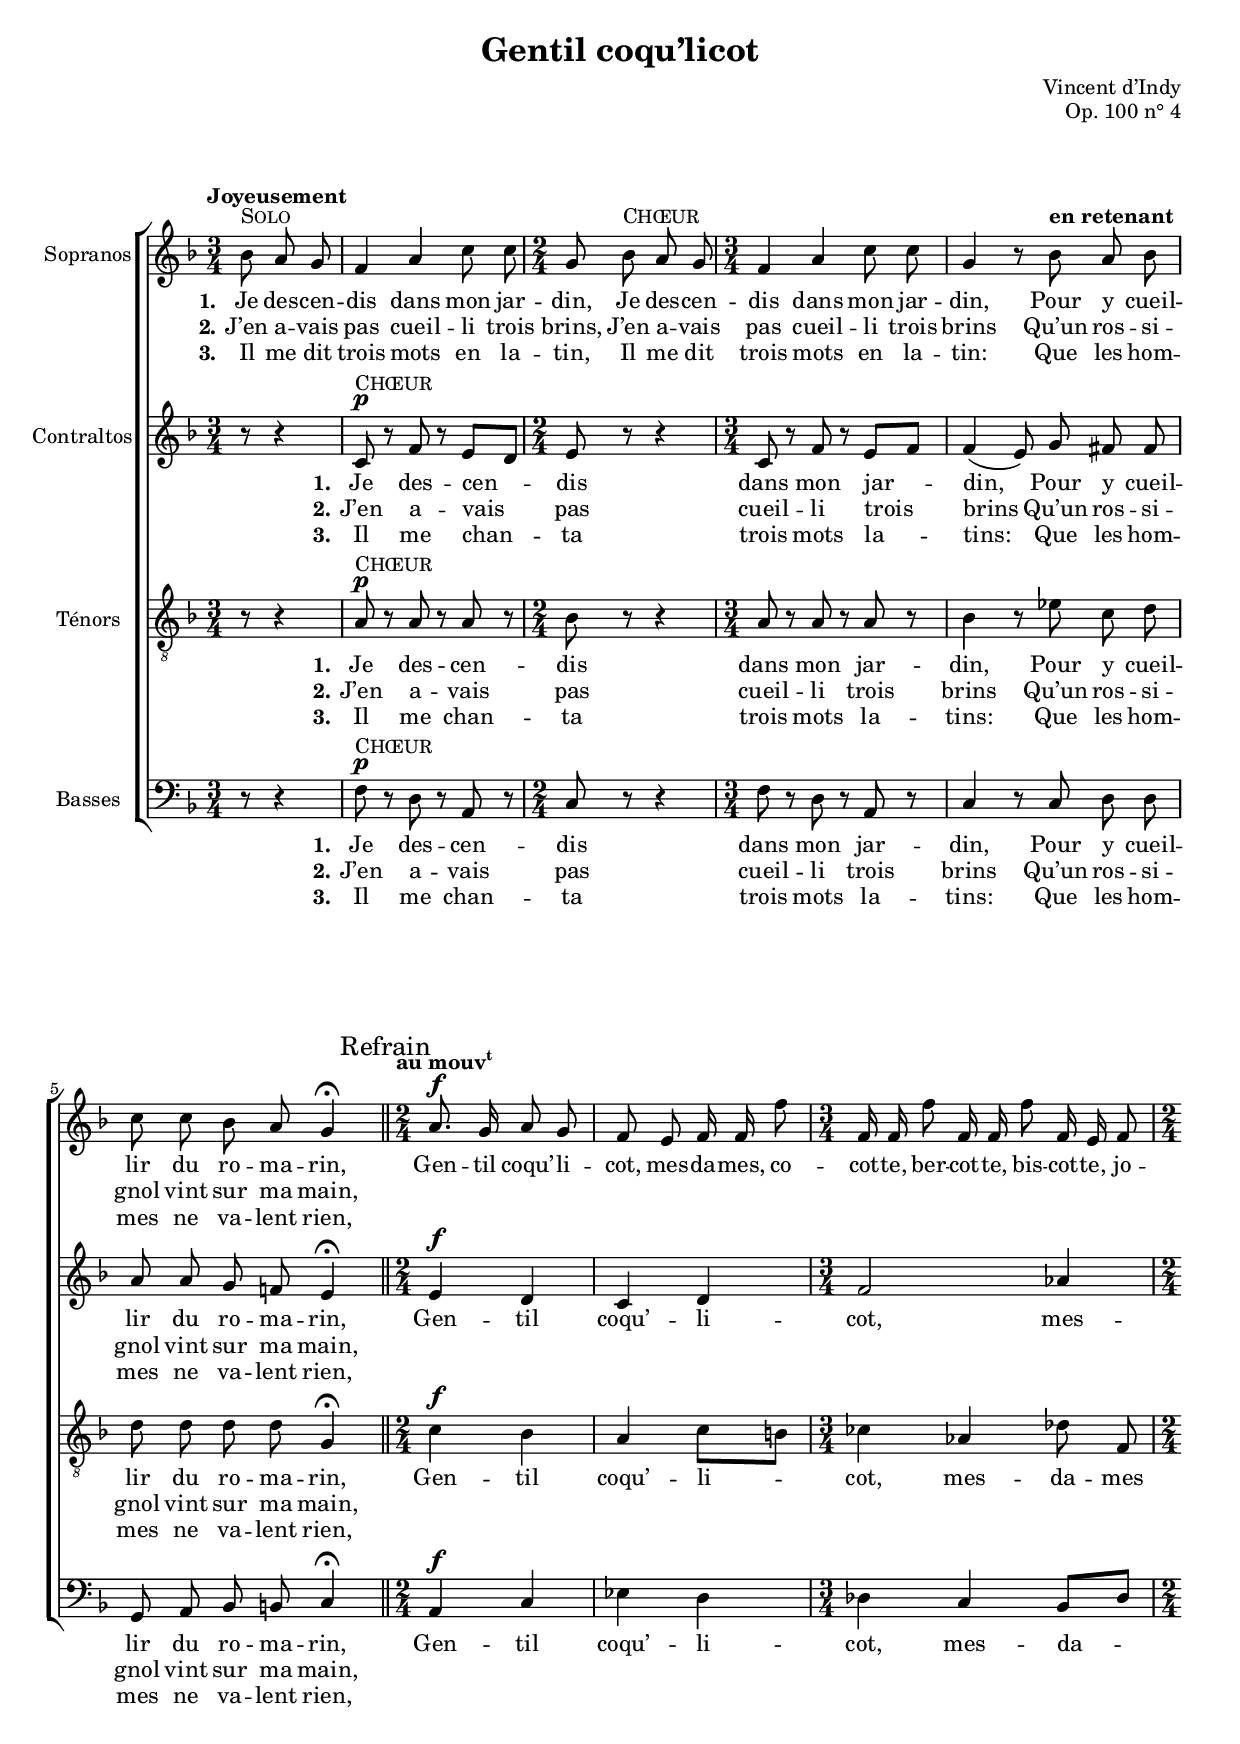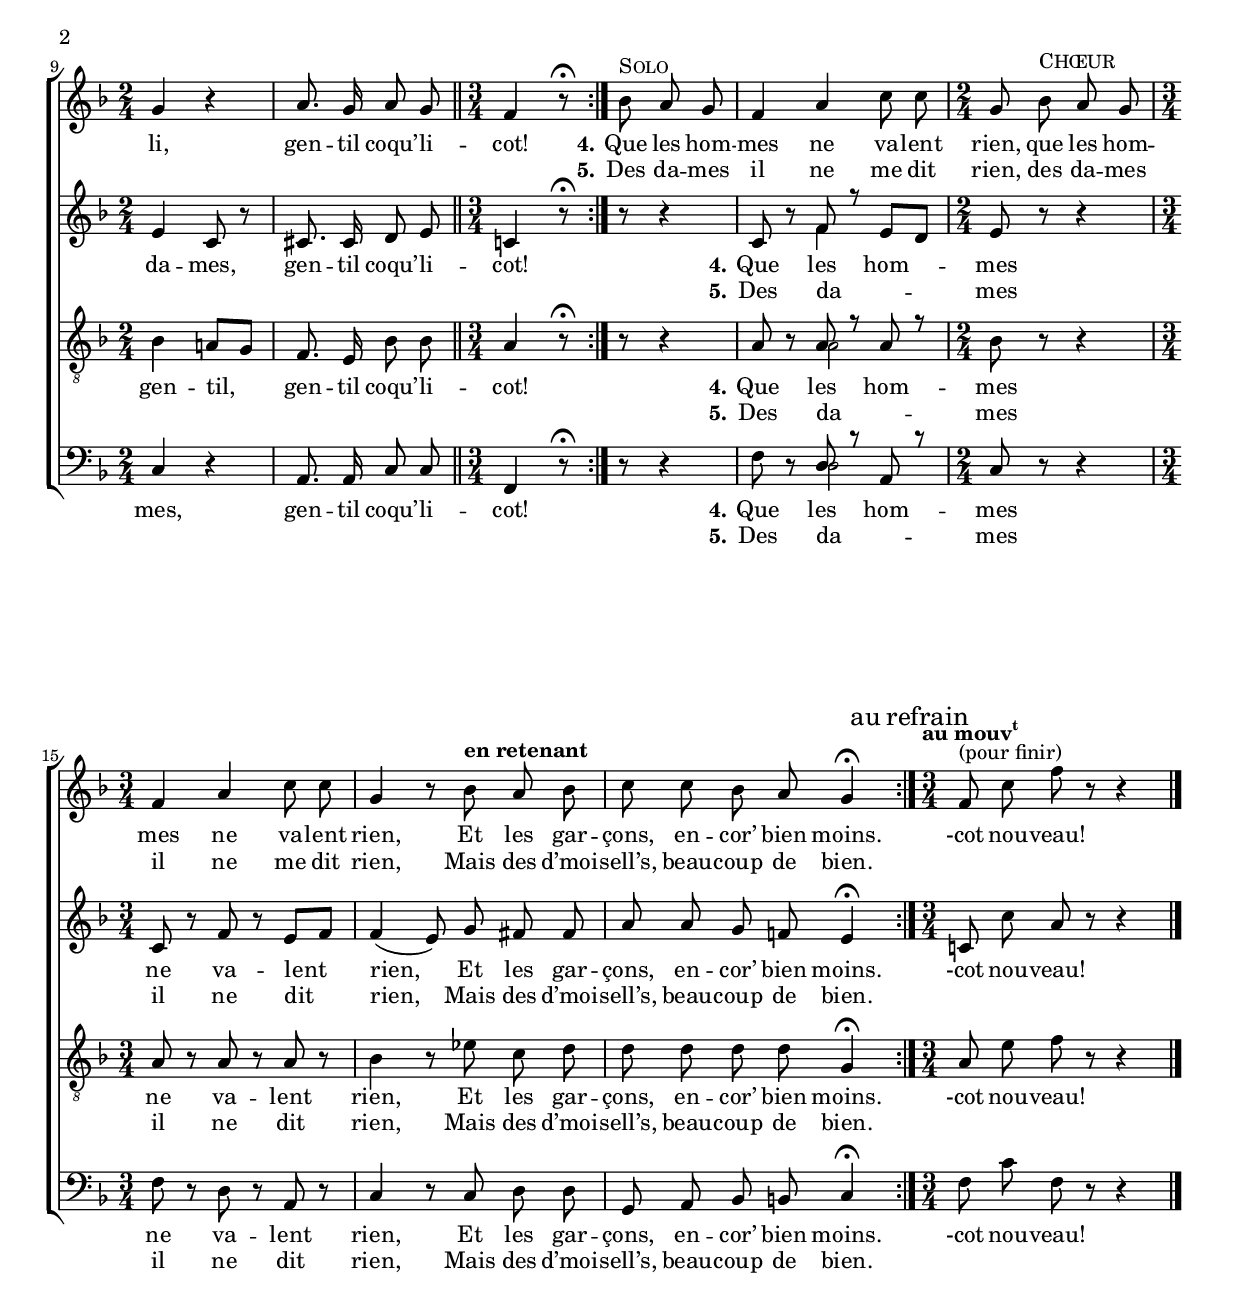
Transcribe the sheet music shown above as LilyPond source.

\version "2.22.1"

% Augustin Roche
% 5 février 2022
% © CC-BY-SA

\header {
  title = "Gentil coqu’licot"
  composer = "Vincent d’Indy"
  opus = "Op. 100 n° 4"
  % Supprimer le pied de page par défaut
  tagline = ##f
}

#(set-global-staff-size 18)

global = {
  \key f \major
  \numericTimeSignature
  \time 3/4
  \partial 4.
  \dynamicUp
  \autoBeamOff
  \accidentalStyle modern
  \tempo "Joyeusement"
}

solo = \markup{
  \smallCaps Solo
}

choeur = \markup{
  \concat { C \smaller{ "HŒUR" } }
}

soprano = \relative c'' {
  \global
  bes8^\solo a g
  f4 a c8 c
  \time 2/4 g bes^\choeur a g |
  \time 3/4 f4 a c8 c
  g4 r8 \tempo "en retenant" bes a bes
  c c bes a g4\fermata \bar "||"
  % p 16
  \mark \markup "Refrain" \time 2/4 \tempo \markup{ au \concat{ mouv\super t }} 
    a8.\f g16 a8 g
  f e f16 f f'8
  \time 3/4 f,16 f f'8 f,16 f f'8 f,16 e f8
  \time 2/4 g4 r |
  a8. g16 a8 g \bar "||"
  \time 3/4 \partial 4. f4 r8\fermata \bar ":|." 
  \partial 4. bes8^\solo a g
  f4 a c8 c
  \time 2/4 g8 bes8^\choeur a g |
  \time 3/4 f4 a c8 c
  g4 r8 \tempo "en retenant" bes a bes
  c c bes a g4\fermata \bar ":|."
  \mark \markup{ au refrain } \tempo \markup{ au \concat{ mouv\super t }} \time 3/4 f8^"(pour finir)" c' f r r4 \bar "|."
}

alto = \relative c' {
  \global
  r8 r4
  c8\p^\choeur r f r e[ d]
  \time 2/4 e r r4 |
  c8 r f r e[ f]
  f4( e8) g fis fis
  a a g f e4\fermata |
  % p 16
  \time 2/4 e4\f d 
  c d
  \time 3/4 f2 aes4
  \time 2/4 e c8 r |
  cis8. cis16 d8 e
  \time 3/4 c4 r8\fermata r r4
  c8 r <<{ \voiceOne f8 r } \new Voice { \voiceTwo \magnifyMusic 0.8 f4 }>> \oneVoice e8[ d]
  \time 2/4 e8 r r4 |
  \time 3/4 c8 r f r e[ f]
  f4( e8) g fis fis
  a a g f e4\fermata
  \time 3/4 c!8 c' a r r4 |
  
}

tenor = \relative c' {
  \global
   r8 r4
   a8\p^\choeur r a r a r
   \time 2/4 bes r r4 |
   a8 r a r a r
   bes4 r8 es c d
   d d d d g,4\fermata |
   % p 16
   \time 2/4 c4\f bes
   a c8[ b]
   \time 3/4 ces4 aes des8 f,
   \time 2/4 bes4 a8[ g]
   f8. e16 bes'8 bes
   \time 3/4 a4 r8\fermata r r4
   a8 r <<{ \voiceOne a8 r a r } \new Voice { \voiceTwo \magnifyMusic 0.8 a2 }>> \oneVoice
   \time 2/4 bes8 r r4 |
   \time 3/4 a8 r a r a r
   bes4 r8 es c d
   d d d d g,4\fermata
   \time 3/4
    a8 e' f r r4 |
}

bass = \relative c {
  \global
  r8 r4
  f8\p^\choeur r d r a r
  \time 2/4 c r r4 |
  \time 3/4 f8 r d r a r
  c4 r8 c d d
  g, a bes b c4\fermata |
  % p 16
  \time 2/4 a4\f c
  es d
  \time 3/4 des c bes8[ des]
  \time 2/4 c4 r |
  a8. a16 c8 c
  \time 3/4 f,4 r8\fermata r r4
  f'8 r <<{ \voiceOne d8 r a r } \new Voice { \voiceTwo \magnifyMusic 0.8 d2 }>> \oneVoice
  \time 2/4 c8 r8 r4  |
  f8 r d r a r
  c4 r8 c d d
  g, a bes b c4\fermata 
  \time 3/4 f8 c' f, r r4 |
  
}

sopranoVerseOne = \lyricmode {
  \set stanza = "1."
  Je des -- cen -- dis dans mon jar -- din,
  Je des -- cen -- dis dans mon jar -- din,
  Pour y cueil -- lir du ro -- ma -- rin,
  Gen -- til coqu’ -- li -- cot, mes -- da -- mes,
  co -- cot -- te, ber -- cot -- te, bis -- cot -- te, jo -- li,
  gen -- til coqu’ -- li -- cot!
  \set stanza = "4."
  Que les hom -- mes ne va -- lent rien,
  que les hom -- mes ne va -- lent rien,
  Et les gar -- çons, en -- cor’ bien moins.
  -cot nou -- veau!
}

abVerseOne = \lyricmode {
  \set stanza = "1."
  Je des -- cen -- dis dans mon jar -- din,
  Pour y cueil -- lir du ro -- ma -- rin,
  Gen -- til coqu’ -- li -- cot, mes -- da -- mes,
  gen -- til coqu’ -- li -- cot!
  \set stanza = "4."
  Que les hom -- mes ne va -- lent rien,
  Et les gar -- çons, en -- cor’ bien moins.
  -cot nou -- veau!
  
}

tenorVerseOne = \lyricmode {
  \set stanza = "1."
  Je des -- cen -- dis dans mon jar -- din,
  Pour y cueil -- lir du ro -- ma -- rin,
  Gen -- til coqu’ -- li -- cot, mes -- da -- mes gen -- til,
  gen -- til coqu’ -- li -- cot!
  \set stanza = "4."
  Que les hom -- mes ne va -- lent rien,
  Et les gar -- çons, en -- cor’ bien moins.
  -cot nou -- veau!  
}

bassVerseOne = \lyricmode {
  \set stanza = "1."
  % Ajouter ici des paroles.
  
}

sopranoVerseTwo = \lyricmode {
  \set stanza = "2."
  J’en a -- vais pas cueil -- li trois brins,
  J’en a -- vais pas cueil -- li trois brins
  Qu’un ros -- si -- gnol vint sur ma main,
  \repeat unfold 24 \skip 8
  \set stanza = "5."
  Des da -- mes il ne me dit rien,
  des da -- mes il ne me dit rien,
  Mais des d’moi -- sell’s, beau -- coup de bien.  
}

abVerseTwo = \lyricmode {
  \set stanza = "2."
  J’en a -- vais pas cueil -- li trois brins
  Qu’un ros -- si -- gnol vint sur ma main,
  \repeat unfold 13 \skip 8
  \set stanza = "5."
  Des da -- _ mes il ne dit rien,
  Mais des d’moi -- sell’s, beau -- coup de bien.  
}

tenorVerseTwo = \lyricmode {
  \set stanza = "2."
  J’en a -- vais pas cueil -- li trois brins
  Qu’un ros -- si -- gnol vint sur ma main,
  \repeat unfold 15 \skip 8
  \set stanza = "5."
  Des da -- _ mes il ne dit rien,
  Mais des d’moi -- sell’s, beau -- coup de bien.  
  
}

bassVerseTwo = \lyricmode {
  \set stanza = "2."
  % Ajouter ici des paroles.
  
}

sopranoVerseThree = \lyricmode {
  \set stanza = "3."
  Il me dit trois mots en la -- tin,
  Il me dit trois mots en la -- tin:
  Que les hom -- mes ne va -- lent rien,
  
}

atbVerseThree = \lyricmode {
  \set stanza = "3."
  Il me chan -- ta trois mots la -- tins:
  Que les hom -- mes ne va -- lent rien,
  
}

tenorVerseThree = \lyricmode {
  \set stanza = "3."
  % Ajouter ici des paroles.
  
}

bassVerseThree = \lyricmode {
  \set stanza = "3."
  % Ajouter ici des paroles.
  
}

\score {
  \new ChoirStaff <<
    \new Staff \with {
      midiInstrument = "choir aahs"
      instrumentName = "Sopranos"
    } { \soprano }
    \addlyrics { \sopranoVerseOne }
    \addlyrics { \sopranoVerseTwo }
    \addlyrics { \sopranoVerseThree }
    \new Staff \with {
      midiInstrument = "choir aahs"
      instrumentName = "Contraltos"
    } { \alto }
    \addlyrics { \abVerseOne }
    \addlyrics { \abVerseTwo }
    \addlyrics { \atbVerseThree }
    \new Staff \with {
      midiInstrument = "choir aahs"
      instrumentName = "Ténors"
    } { \clef "treble_8" \tenor }
    \addlyrics { \tenorVerseOne }
    \addlyrics { \tenorVerseTwo }
    \addlyrics { \atbVerseThree }
    \new Staff \with {
      midiInstrument = "choir aahs"
      instrumentName = "Basses"
    } { \clef bass \bass }
    \addlyrics { \abVerseOne }
    \addlyrics { \abVerseTwo }
    \addlyrics { \atbVerseThree }
  >>
  \layout { }
  \midi {
    \tempo 4=104
  }
}
